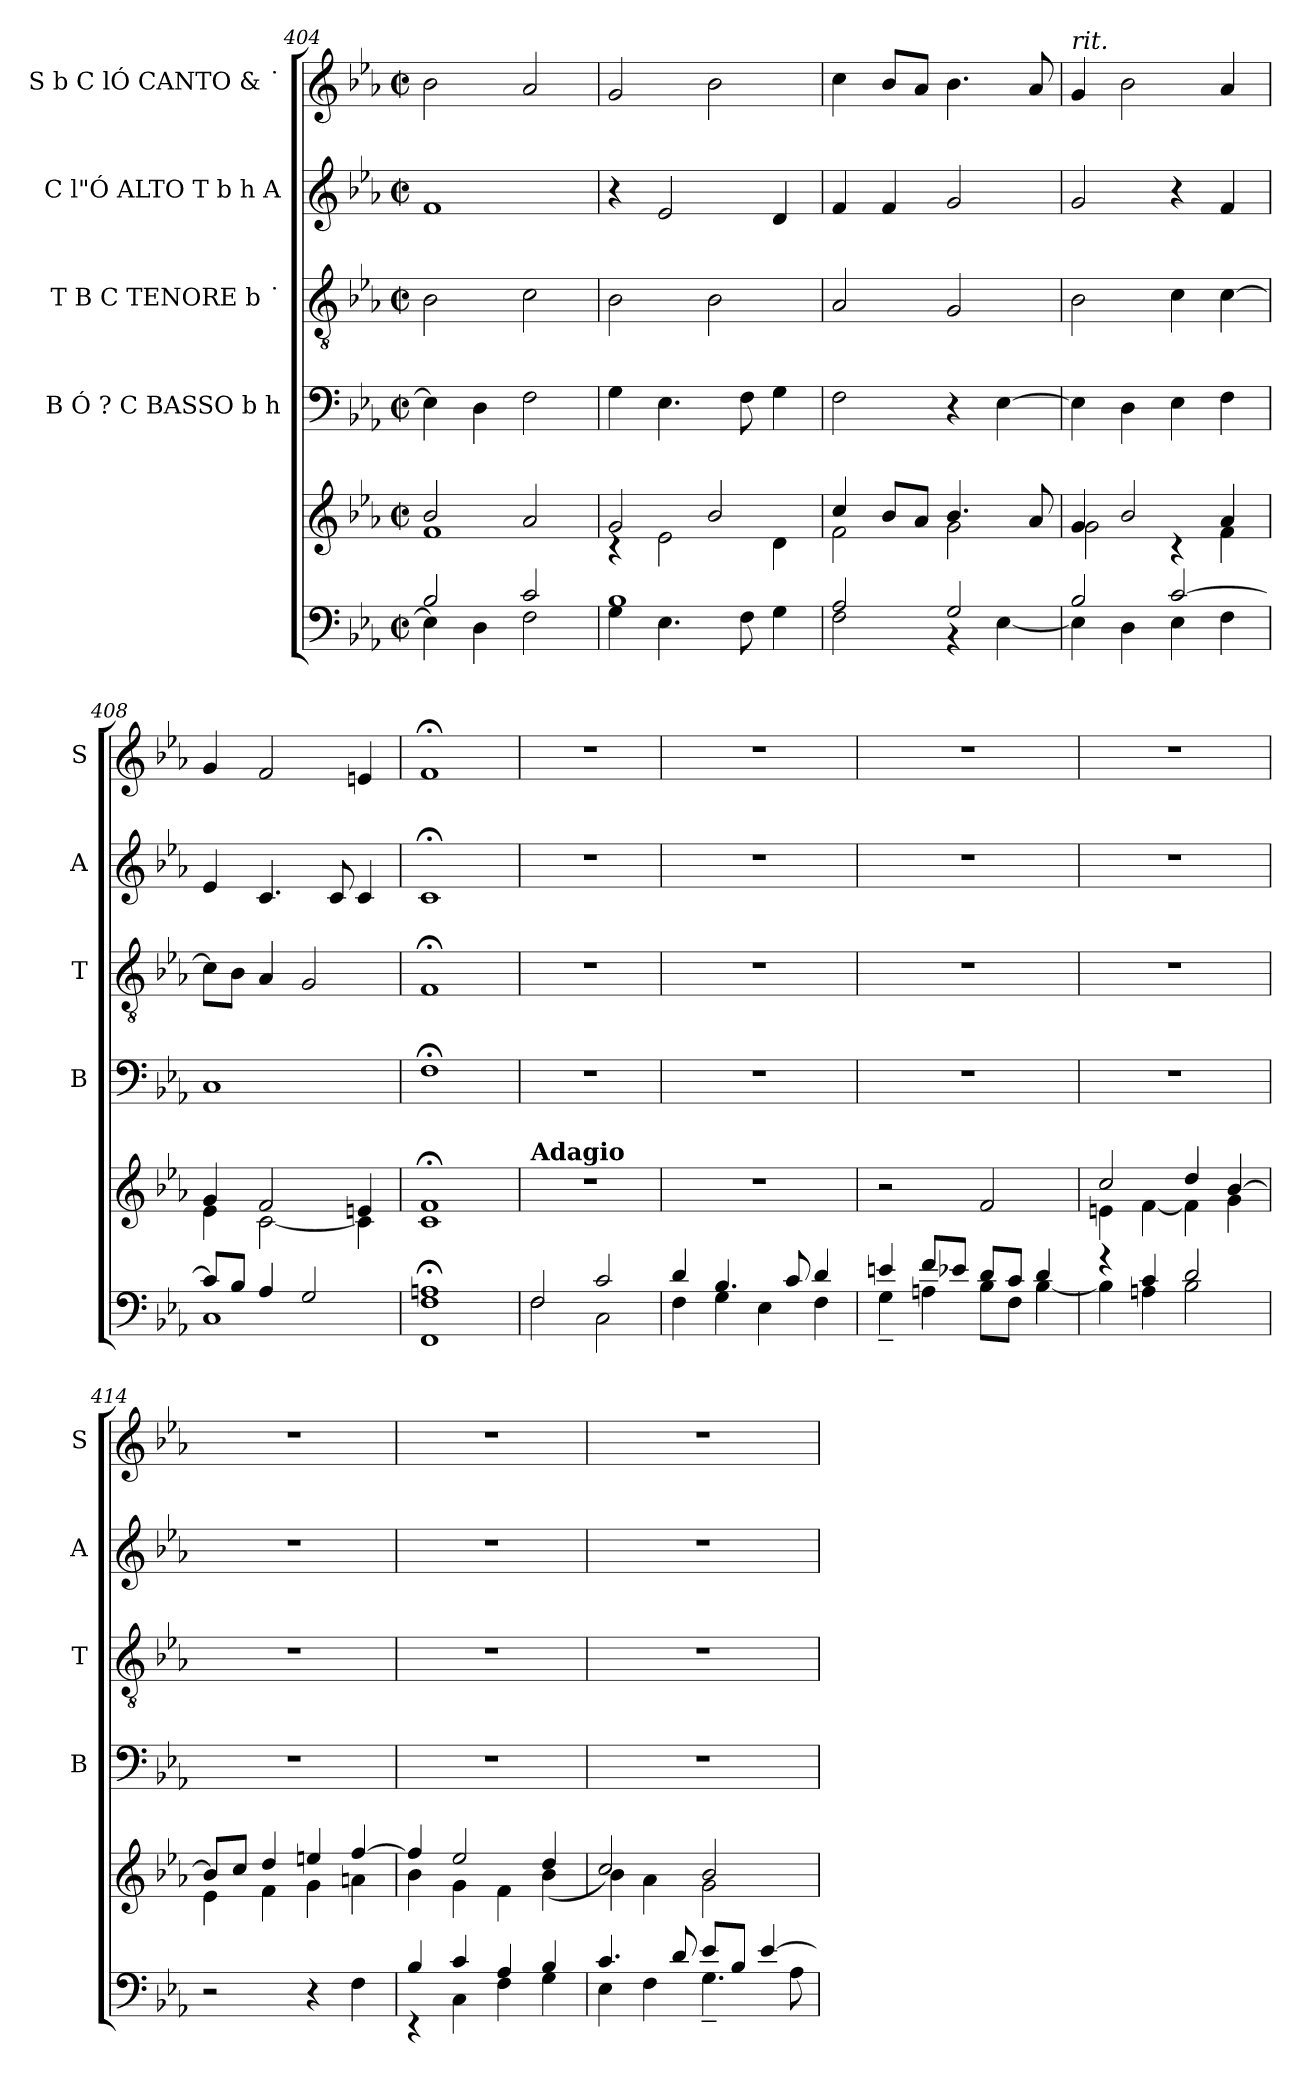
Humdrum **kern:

**kern	**kern	**kern	**kern	**kern	**kern
*part6	*part5	*part4	*part3	*part2	*part1
*staff6	*staff5	*staff4	*staff3	*staff2	*staff1
*	*	*I"B Ó ? C BASSO b h	*I"T B C TENORE b ˙	*I"C l"Ó ALTO T b h A	*I"S b C lÓ CANTO & ˙
*	*	*I'B	*I'T	*I'A	*I'S
*clefF4	*clefG2	*clefF4	*clefGv2	*clefG2	*clefG2
*k[b-e-a-]	*k[b-e-a-]	*k[b-e-a-]	*k[b-e-a-]	*k[b-e-a-]	*k[b-e-a-]
*E-:	*E-:	*E-:	*E-:	*E-:	*E-:
*M2/2	*M2/2	*M2/2	*M2/2	*M2/2	*M2/2
*met(c|)	*met(c|)	*met(c|)	*met(c|)	*met(c|)	*met(c|)
=404	=404	=404	=404	=404	=404
*^	*^	*	*	*	*
2B-/	4E-\]	2b-/	1f	4E-\]	2B-\	1f	2b-\
.	4D\	.	.	4D\	.	.	.
2c/	2F\	2a-/	.	2F\	2c\	.	2a-/
!!LO:LB:g=z
=405	=405	=405	=405	=405	=405	=405	=405
1B-	4G\	2g/	4rB	4G\	2B-\	4r	2g/
.	4.E-\	.	2e-\	4.E-\	.	2e-/	.
.	.	2b-/	.	.	2B-\	.	2b-\
.	8F\	.	.	8F\	.	.	.
.	4G\	.	4d\	4G\	.	4d/	.
=406	=406	=406	=406	=406	=406	=406	=406
2A-/	2F\	4cc/	2f\	2F\	2A-/	4f/	4cc\
.	.	8b-/L	.	.	.	4f/	8b-/L
.	.	8a-/J	.	.	.	.	8a-/J
2G/	4rBB	4.b-/	2g\	4r	2G/	2g/	4.b-\
.	[<4E-\	.	.	[>4E-\	.	.	.
.	.	8a-/	.	.	.	.	8a-/
=407	=407	=407	=407	=407	=407	=407	=407
!	!	!	!	!	!	!	!LO:TX:a:i:t=rit.
2B-/	4E-\]	4g/	2g\	4E-\]	2B-\	2g/	4g/
.	4D\	2b-/	.	4D\	.	.	2b-\
[>2c/	4E-\	.	4rc	4E-\	4c\	4r	.
.	4F\	4a-/	4f\	4F\	[>4c\	4f/	4a-/
=408	=408	=408	=408	=408	=408	=408	=408
8c/L]	1C	4g/	4e-\	1C	8c\L]	4e-/	4g/
8B-/J	.	.	.	.	8B-\J	.	.
4A-/	.	2f/	[<2c\	.	4A-/	4.c/	2f/
2G/	.	.	.	.	2G/	.	.
.	.	.	.	.	.	8c/	.
.	.	4en/	4c\]	.	.	4c/	4en/
*v	*v	*	*	*	*	*	*
*	*v	*v	*	*	*	*
=409	=409	=409	=409	=409	=409
1FF; 1F; 1An;	1c; 1f;	1F;<	1F;	1c;	1f;
!!LO:PB:g=z
=410!	=410!	=410!	=410!	=410!	=410!
*	*MM72	*	*	*	*
*^	*	*	*	*	*
!	!	!LO:TX:a:B:t=Adagio	!	!	!	!
2F/	2F\	1r	1r	1r	1r	1r
2c/	2C\	.	.	.	.	.
=411	=411	=411	=411	=411	=411	=411
4d/	4F\	1r	1r	1r	1r	1r
4.B-/	4G\	.	.	.	.	.
.	4E-\	.	.	.	.	.
8c/	.	.	.	.	.	.
4d/	4F\	.	.	.	.	.
=412	=412	=412	=412	=412	=412	=412
4en/	4G~<\	2r	1r	1r	1r	1r
8f/L	4An\	.	.	.	.	.
8e-X/J	.	.	.	.	.	.
8d/L	8B-\L	2f/	.	.	.	.
8c/J	8F\J	.	.	.	.	.
4d/	[<4B-\	.	.	.	.	.
=413	=413	=413	=413	=413	=413	=413
*	*	*^	*	*	*	*
4rg	4B-\]	2cc/	4en\	1r	1r	1r	1r
4c/	4An\	.	[<4f\	.	.	.	.
2d/	2B-\	4dd/	4f\]	.	.	.	.
.	.	[<4b-/	4g\	.	.	.	.
*v	*v	*	*	*	*	*	*
!!LO:LB:g=z
=414	=414	=414	=414	=414	=414	=414
2r	8b-/L]	4e-\	1r	1r	1r	1r
.	8cc/J	.	.	.	.	.
.	4dd/	4f\	.	.	.	.
4r	4een/	4g\	.	.	.	.
4F\	[>4ff/	4an\	.	.	.	.
=415	=415	=415	=415	=415	=415	=415
*^	*	*	*	*	*	*
4B-/	4rEE	4ff/]	4b-\	1r	1r	1r	1r
4c/	4C\	2ee-/	4g\	.	.	.	.
4A-/	4F\	.	4f\	.	.	.	.
4B-/	4G\	4dd/	(<4b-\	.	.	.	.
=416	=416	=416	=416	=416	=416	=416	=416
4.c/	4E-\	2cc/)	4b-\	1r	1r	1r	1r
.	4F\	.	4a-\	.	.	.	.
8d/	.	.	.	.	.	.	.
8e-/L	4.G~<\	2b-/	2g\	.	.	.	.
8B-/J	.	.	.	.	.	.	.
[>4e-/	.	.	.	.	.	.	.
.	8A-\	.	.	.	.	.	.
*v	*v	*	*	*	*	*	*
*	*v	*v	*	*	*	*
=	=	=	=	=	=
*-	*-	*-	*-	*-	*-
